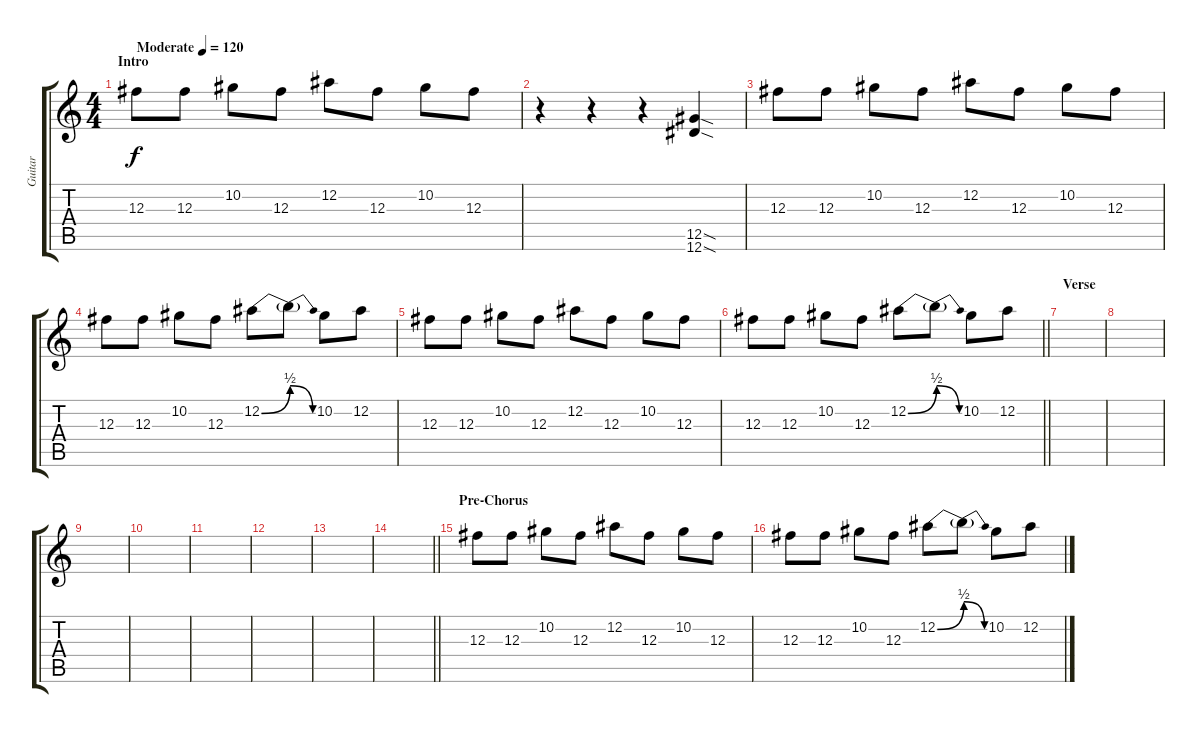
\track ("Guitar" "Guitar") {instrument distortionguitar}
\staff {score tabs}
\tuning (Eb4 Bb3 Gb3 Db3 Ab2 Eb2) {hide}
\ts (4 4)
\section ("" "Intro")
\tempo (120 "Moderate")
\clef g2
\ks c
12.3.8{dy f volume 8 balance 0 instrument distortionguitar} 12.3.8 10.2.8 12.3.8 12.2.8 12.3.8 10.2.8 12.3.8 |
r.4 r.4 r.4 (12.5{sod} 12.6{sod}).4{volume 11 balance 8} |
12.3.8 12.3.8 10.2.8 12.3.8 12.2.8 12.3.8 10.2.8 12.3.8 |
12.3.8 12.3.8 10.2.8 12.3.8 12.2{be (bend 0 0 60 2)}.8 12.2{be (release 0 2 60 0) t}.8 10.2.8 12.2.8 |
12.3.8 12.3.8 10.2.8 12.3.8 12.2.8 12.3.8 10.2.8 12.3.8 |
\barLineRight lightlight
12.3.8 12.3.8 10.2.8 12.3.8 12.2{be (bend 0 0 60 2)}.8 12.2{be (release 0 2 60 0) t}.8 10.2.8 12.2.8 |
\section ("" "Verse")
|
|
|
|
|
|
|
\barLineRight lightlight
|
\section ("" "Pre-Chorus")
12.3.8{volume 9} 12.3.8 10.2.8 12.3.8 12.2.8 12.3.8 10.2.8 12.3.8 |
12.3.8 12.3.8 10.2.8 12.3.8 12.2{be (bend 0 0 60 2)}.8 12.2{be (release 0 2 60 0) t}.8 10.2.8 12.2.8
